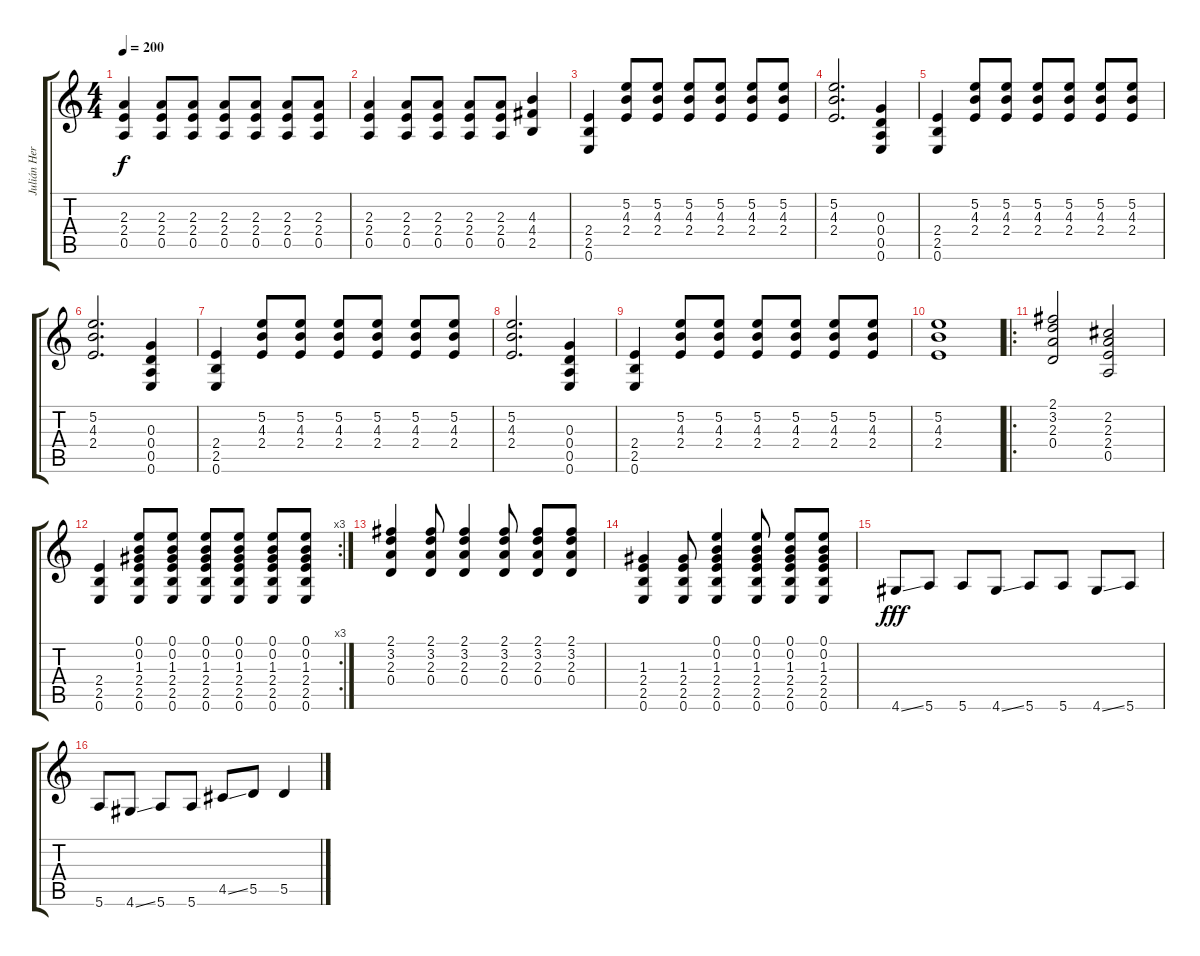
\track ("Julián Hernández - Guitarra rítmica" "Julián Her") {instrument overdrivenguitar}
\staff {score tabs}
\tuning (E4 B3 G3 D3 A2 E2) {hide}
\ts (4 4)
\tempo 200
\clef g2
\ks c
(2.3 2.4 0.5).4{dy f} (2.3 2.4 0.5).8 (2.3 2.4 0.5).8 (2.3 2.4 0.5).8 (2.3 2.4 0.5).8 (2.3 2.4 0.5).8 (2.3 2.4 0.5).8 |
(2.3 2.4 0.5).4 (2.3 2.4 0.5).8 (2.3 2.4 0.5).8 (2.3 2.4 0.5).8 (2.3 2.4 0.5).8 (4.3 4.4 2.5).4 |
(2.4 2.5 0.6).4 (5.2 4.3 2.4).8 (5.2 4.3 2.4).8 (5.2 4.3 2.4).8 (5.2 4.3 2.4).8 (5.2 4.3 2.4).8 (5.2 4.3 2.4).8 |
(5.2 4.3 2.4).2{d} (0.3 0.4 0.5 0.6).4 |
(2.4 2.5 0.6).4 (5.2 4.3 2.4).8 (5.2 4.3 2.4).8 (5.2 4.3 2.4).8 (5.2 4.3 2.4).8 (5.2 4.3 2.4).8 (5.2 4.3 2.4).8 |
(5.2 4.3 2.4).2{d} (0.3 0.4 0.5 0.6).4 |
(2.4 2.5 0.6).4 (5.2 4.3 2.4).8 (5.2 4.3 2.4).8 (5.2 4.3 2.4).8 (5.2 4.3 2.4).8 (5.2 4.3 2.4).8 (5.2 4.3 2.4).8 |
(5.2 4.3 2.4).2{d} (0.3 0.4 0.5 0.6).4 |
(2.4 2.5 0.6).4 (5.2 4.3 2.4).8 (5.2 4.3 2.4).8 (5.2 4.3 2.4).8 (5.2 4.3 2.4).8 (5.2 4.3 2.4).8 (5.2 4.3 2.4).8 |
(5.2 4.3 2.4).1 |
\ro
(2.1 3.2 2.3 0.4).2 (2.2 2.3 2.4 0.5).2 |
\rc 3
(2.4 2.5 0.6).4 (0.1 0.2 1.3 2.4 2.5 0.6).8 (0.1 0.2 1.3 2.4 2.5 0.6).8 (0.1 0.2 1.3 2.4 2.5 0.6).8 (0.1 0.2 1.3 2.4 2.5 0.6).8 (0.1 0.2 1.3 2.4 2.5 0.6).8 (0.1 0.2 1.3 2.4 2.5 0.6).8 |
(2.1 3.2 2.3 0.4).4 (2.1 3.2 2.3 0.4).8 (2.1 3.2 2.3 0.4).4 (2.1 3.2 2.3 0.4).8 (2.1 3.2 2.3 0.4).8 (2.1 3.2 2.3 0.4).8 |
(1.3 2.4 2.5 0.6).4 (1.3 2.4 2.5 0.6).8 (0.1 0.2 1.3 2.4 2.5 0.6).4 (0.1 0.2 1.3 2.4 2.5 0.6).8 (0.1 0.2 1.3 2.4 2.5 0.6).8 (0.1 0.2 1.3 2.4 2.5 0.6).8 |
4.6{ss}.8{dy fff} 5.6.8 5.6.8 4.6{ss}.8 5.6.8 5.6.8 4.6{ss}.8 5.6.8 |
5.6.8 4.6{ss}.8 5.6.8 5.6.8 4.5{ss}.8 5.5.8 5.5.4
